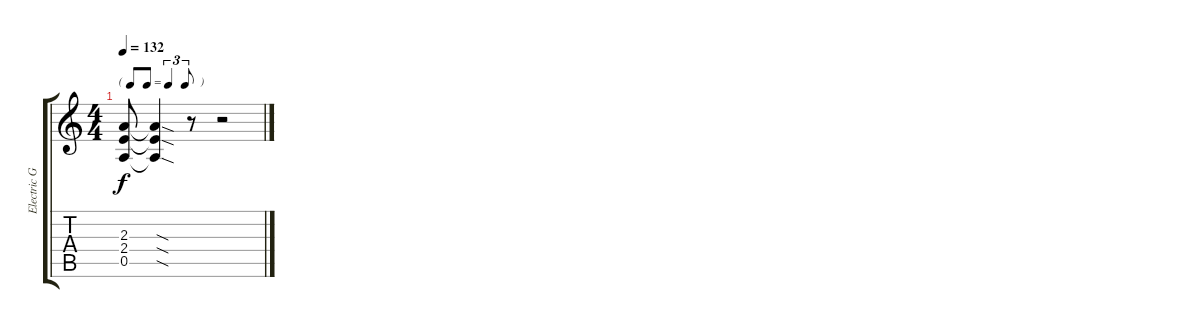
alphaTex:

\track ("Electric Guitar 1 [Double]" "Electric G") {instrument overdrivenguitar}
\staff {score tabs}
\tuning (E4 B3 G3 D3 A2 E2) {hide}
\ts (4 4)
\tf triplet8th
\tempo 132
\clef g2
\ks c
(2.3{t} 2.4{t} 0.5{t}).8{dy f} (2.3{sod t} 2.4{sod t} 0.5{sod t}).4 r.8 r.2
